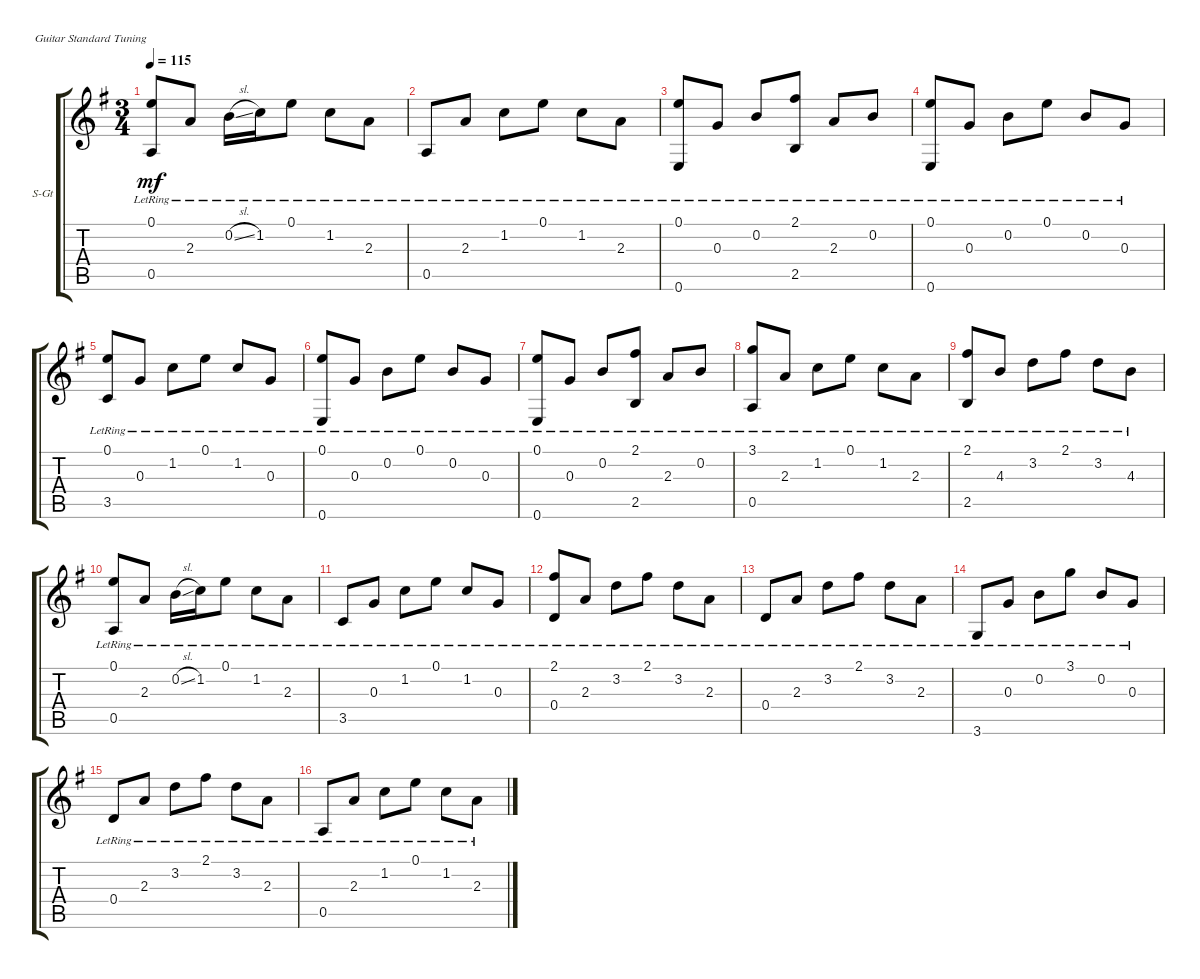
\defaultSystemsLayout 4
\bracketExtendMode groupsimilarinstruments
\firstSystemTrackNameOrientation horizontal
\otherSystemsTrackNameOrientation horizontal
\track ("Steel Guitar" "S-Gt") {multiBarRest instrument acousticguitarsteel}
\staff {score tabs}
\tuning (E4 B3 G3 D3 A2 E2)
\ts (3 4)
\tempo 115
\clef g2
\ks eminor
(0.1{lr} 0.5{lr}).8{dy mf} 2.3{lr}.8 0.2{sl lr}.16 1.2{lr}.16 0.1{lr}.8 1.2{lr}.8 2.3{lr}.8 |
0.5{lr}.8 2.3{lr}.8 1.2{lr}.8 0.1{lr}.8 1.2{lr}.8 2.3{lr}.8 |
(0.6{lr} 0.1{lr}).8 0.3{lr}.8 0.2{lr}.8 (2.1{lr} 2.5{lr}).8 2.3{lr}.8 0.2{lr}.8 |
(0.1{lr} 0.6{lr}).8 0.3{lr}.8 0.2{lr}.8 0.1{lr}.8 0.2{lr}.8 0.3{lr}.8 |
(3.5{lr} 0.1{lr}).8 0.3{lr}.8 1.2{lr}.8 0.1{lr}.8 1.2{lr}.8 0.3{lr}.8 |
(0.1{lr} 0.6{lr}).8 0.3{lr}.8 0.2{lr}.8 0.1{lr}.8 0.2{lr}.8 0.3{lr}.8 |
(0.6{lr} 0.1{lr}).8 0.3{lr}.8 0.2{lr}.8 (2.1{lr} 2.5{lr}).8 2.3{lr}.8 0.2{lr}.8 |
(3.1{lr} 0.5{lr}).8 2.3{lr}.8 1.2{lr}.8 0.1{lr}.8 1.2{lr}.8 2.3{lr}.8 |
(2.1{lr} 2.5{lr}).8 4.3{lr}.8 3.2{lr}.8 2.1{lr}.8 3.2{lr}.8 4.3{lr}.8 |
(0.1{lr} 0.5{lr}).8 2.3{lr}.8 0.2{sl lr}.16 1.2{lr}.16 0.1{lr}.8 1.2{lr}.8 2.3{lr}.8 |
3.5{lr}.8 0.3{lr}.8 1.2{lr}.8 0.1{lr}.8 1.2{lr}.8 0.3{lr}.8 |
(2.1{lr} 0.4{lr}).8 2.3{lr}.8 3.2{lr}.8 2.1{lr}.8 3.2{lr}.8 2.3{lr}.8 |
0.4{lr}.8 2.3{lr}.8 3.2{lr}.8 2.1{lr}.8 3.2{lr}.8 2.3{lr}.8 |
3.6{lr}.8 0.3{lr}.8 0.2{lr}.8 3.1{lr}.8 0.2{lr}.8 0.3{lr}.8 |
0.4{lr}.8 2.3{lr}.8 3.2{lr}.8 2.1{lr}.8 3.2{lr}.8 2.3{lr}.8 |
0.5{lr}.8 2.3{lr}.8 1.2{lr}.8 0.1{lr}.8 1.2{lr}.8 2.3{lr}.8
